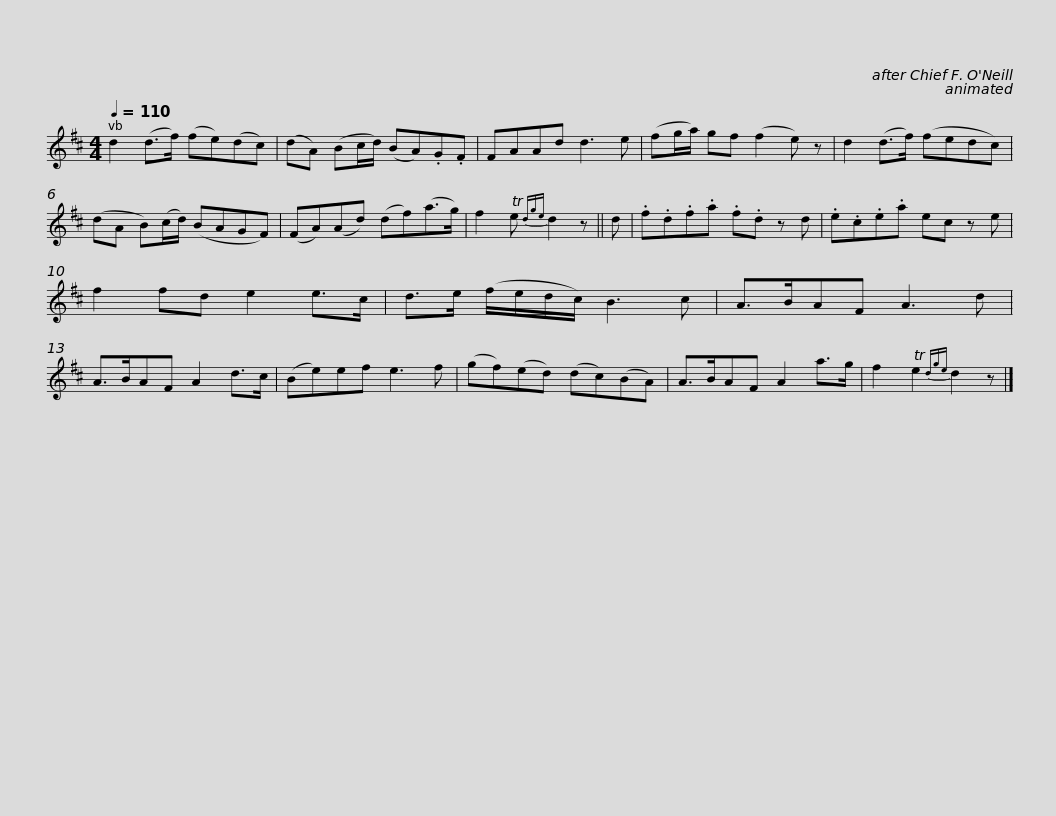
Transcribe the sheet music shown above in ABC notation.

X:1
L:1/8
Q:1/4=110
M:4/4
I:linebreak $
K:D
V:1 treble
V:1
 d2 (d>f) (fe)(dc) | (dA) (Bc/d/) (BA).G.F | FAAd d3 e | (fg/a/) gf (f2 e) z | d2 (d>f) (fedc) |$ %5
 (dA B)(c/d/) (BAGF) | (FA)(Ad) (df)(a>g) | f2 Te{dge} d2 z || d | .f.d.f.a .f.d z d | %10
 .e.c.e.a ec z e |$ f2 fd e2 e>c | d>e (f/e/d/c/) B3 c | A>BAF A3 d | A>BAF A2 d>c | %15
 (Be)ef e3 f | (gf)(ed) (dc)(BA) |$ A>BAF A2 a>g | f2 Te2{dge} d2 z |] %19
